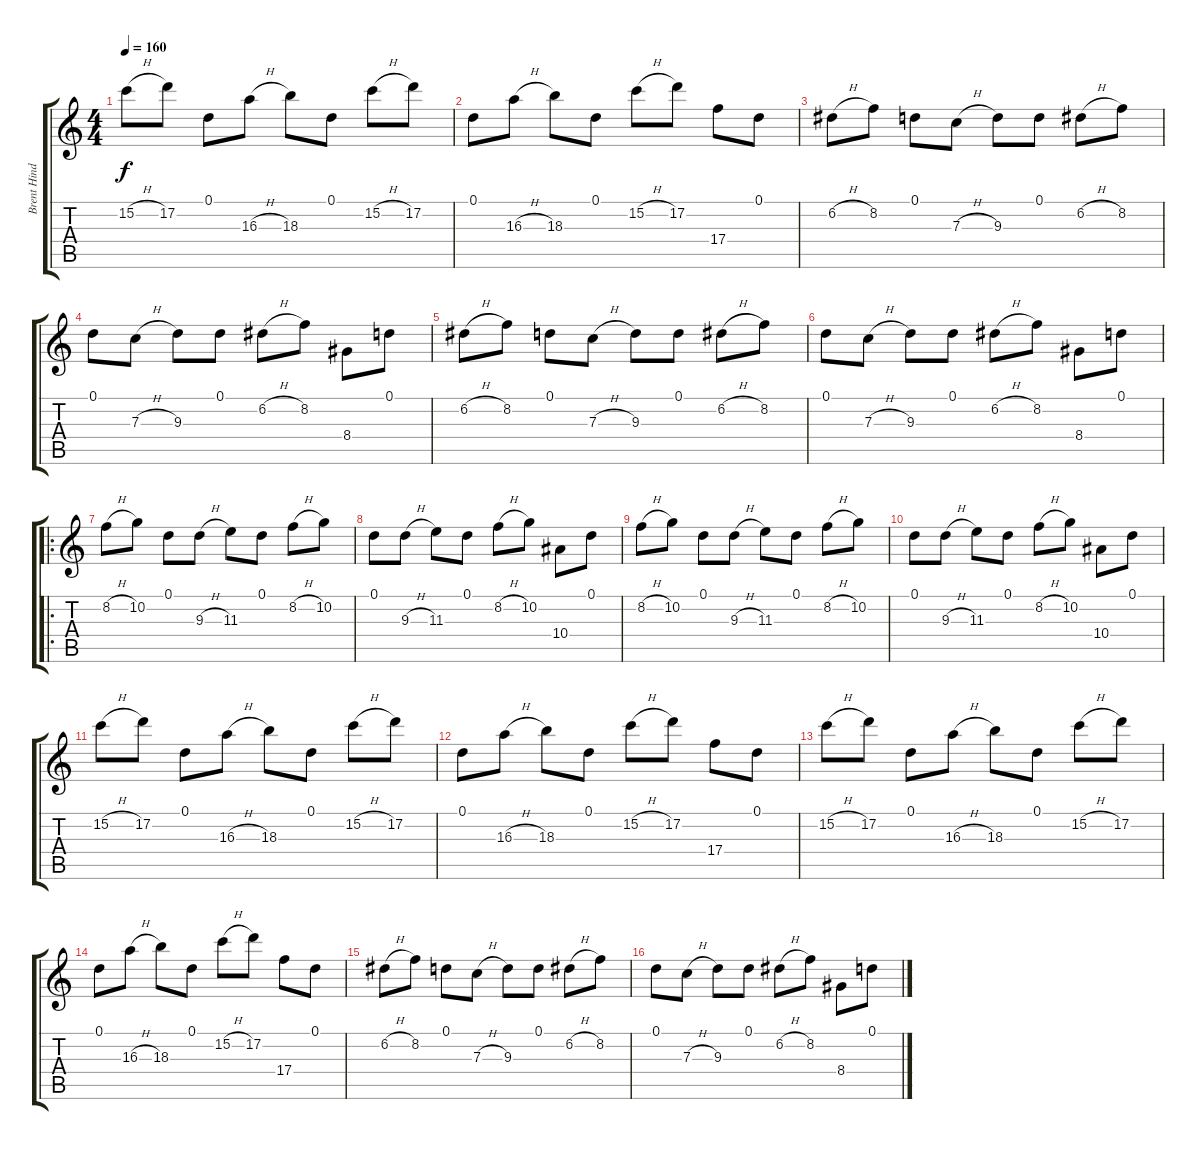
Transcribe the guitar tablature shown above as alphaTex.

\track ("Brent Hinds" "Brent Hind") {instrument acousticguitarsteel}
\staff {score tabs}
\tuning (D4 A3 F3 C3 G2 D2) {hide}
\ts (4 4)
\tempo 160
\clef g2
\ks c
15.2{h}.8{dy f} 17.2.8 0.1.8 16.3{h}.8 18.3.8 0.1.8 15.2{h}.8 17.2.8 |
0.1.8 16.3{h}.8 18.3.8 0.1.8 15.2{h}.8 17.2.8 17.4.8 0.1.8 |
6.2{h}.8 8.2.8 0.1.8 7.3{h}.8 9.3.8 0.1.8 6.2{h}.8 8.2.8 |
0.1.8 7.3{h}.8 9.3.8 0.1.8 6.2{h}.8 8.2.8 8.4.8 0.1.8 |
6.2{h}.8 8.2.8 0.1.8 7.3{h}.8 9.3.8 0.1.8 6.2{h}.8 8.2.8 |
0.1.8 7.3{h}.8 9.3.8 0.1.8 6.2{h}.8 8.2.8 8.4.8 0.1.8 |
\ro
8.2{h}.8 10.2.8 0.1.8 9.3{h}.8 11.3.8 0.1.8 8.2{h}.8 10.2.8 |
0.1.8 9.3{h}.8 11.3.8 0.1.8 8.2{h}.8 10.2.8 10.4.8 0.1.8 |
8.2{h}.8 10.2.8 0.1.8 9.3{h}.8 11.3.8 0.1.8 8.2{h}.8 10.2.8 |
0.1.8 9.3{h}.8 11.3.8 0.1.8 8.2{h}.8 10.2.8 10.4.8 0.1.8 |
15.2{h}.8 17.2.8 0.1.8 16.3{h}.8 18.3.8 0.1.8 15.2{h}.8 17.2.8 |
0.1.8 16.3{h}.8 18.3.8 0.1.8 15.2{h}.8 17.2.8 17.4.8 0.1.8 |
15.2{h}.8 17.2.8 0.1.8 16.3{h}.8 18.3.8 0.1.8 15.2{h}.8 17.2.8 |
0.1.8 16.3{h}.8 18.3.8 0.1.8 15.2{h}.8 17.2.8 17.4.8 0.1.8 |
6.2{h}.8 8.2.8 0.1.8 7.3{h}.8 9.3.8 0.1.8 6.2{h}.8 8.2.8 |
0.1.8 7.3{h}.8 9.3.8 0.1.8 6.2{h}.8 8.2.8 8.4.8 0.1.8
